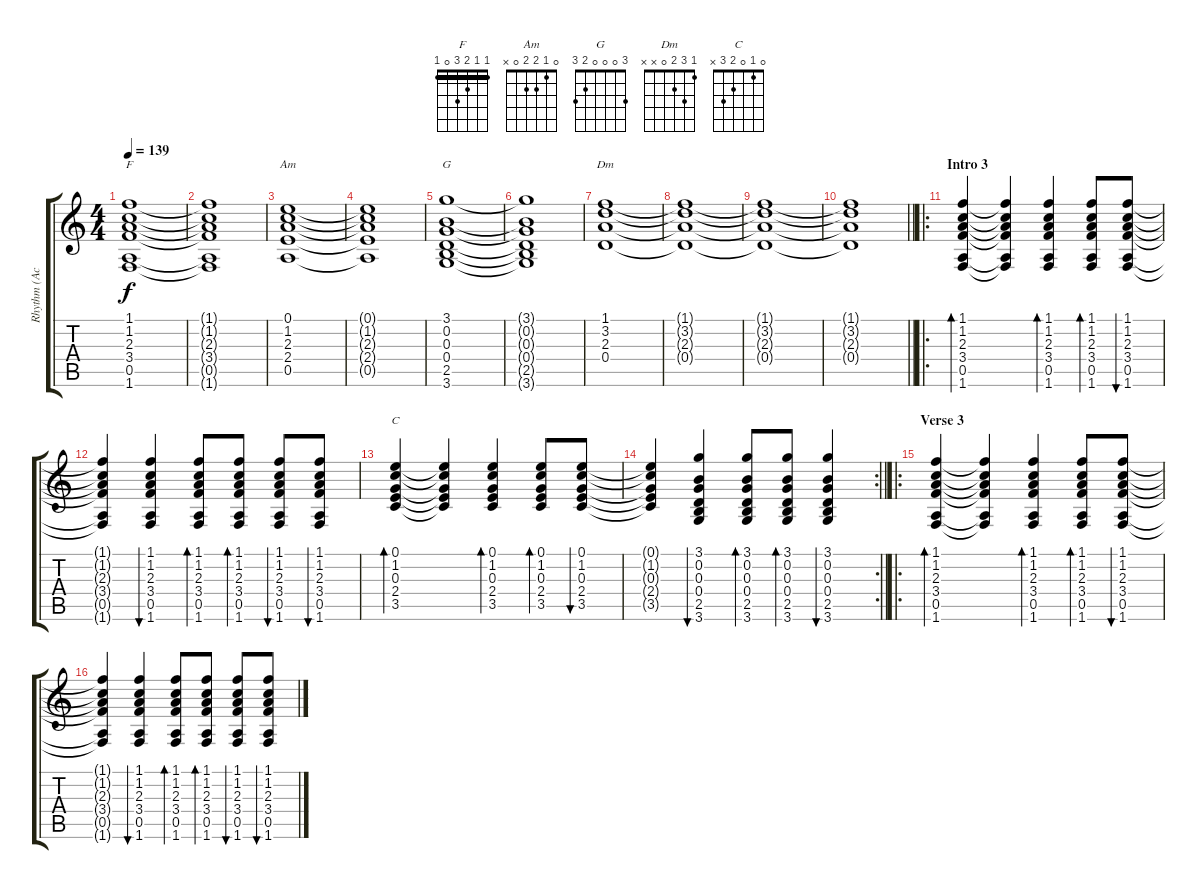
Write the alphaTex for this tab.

\track ("Rhythm (Acoustic)" "Rhythm (Ac") {instrument acousticguitarsteel}
\staff {score tabs}
\tuning (E4 B3 G3 D3 A2 E2) {hide}
\chord ("F" 1 1 2 3 0 1) {barre 1}
\chord ("Am" 0 1 2 2 0 x)
\chord ("G" 3 0 0 0 2 3)
\chord ("Dm" 1 3 2 0 x x)
\chord ("C" 0 1 0 2 3 x)
\ts (4 4)
\tempo 139
\clef g2
\ks c
(1.1 1.2 2.3 3.4 0.5 1.6).1{ch "F" dy f} |
(1.1{t} 1.2{t} 2.3{t} 3.4{t} 0.5{t} 1.6{t}).1 |
(0.1 1.2 2.3 2.4 0.5).1{ch "Am"} |
(0.1{t} 1.2{t} 2.3{t} 2.4{t} 0.5{t}).1 |
(3.1 0.2 0.3 0.4 2.5 3.6).1{ch "G"} |
(3.1{t} 0.2{t} 0.3{t} 0.4{t} 2.5{t} 3.6{t}).1 |
(1.1 3.2 2.3 0.4).1{ch "Dm"} |
(1.1{t} 3.2{t} 2.3{t} 0.4{t}).1 |
(1.1{t} 3.2{t} 2.3{t} 0.4{t}).1 |
\barLineRight lightlight
(1.1{t} 3.2{t} 2.3{t} 0.4{t}).1 |
\ro
\section ("" "Intro 3")
(1.1 1.2 2.3 3.4 0.5 1.6).4{bd 60} (1.1{t} 1.2{t} 2.3{t} 3.4{t} 0.5{t} 1.6{t}).4 (1.1 1.2 2.3 3.4 0.5 1.6).4{bd 60} (1.1 1.2 2.3 3.4 0.5 1.6).8{bd 60} (1.1 1.2 2.3 3.4 0.5 1.6).8{bu 60} |
(1.1{t} 1.2{t} 2.3{t} 3.4{t} 0.5{t} 1.6{t}).4 (1.1 1.2 2.3 3.4 0.5 1.6).4{bu 60} (1.1 1.2 2.3 3.4 0.5 1.6).8{bd 60} (1.1 1.2 2.3 3.4 0.5 1.6).8{bd 60} (1.1 1.2 2.3 3.4 0.5 1.6).8{bu 60} (1.1 1.2 2.3 3.4 0.5 1.6).8{bu 60} |
(0.1 1.2 0.3 2.4 3.5).4{bd 60 ch "C"} (0.1{t} 1.2{t} 0.3{t} 2.4{t} 3.5{t}).4 (0.1 1.2 0.3 2.4 3.5).4{bd 60} (0.1 1.2 0.3 2.4 3.5).8{bd 60} (0.1 1.2 0.3 2.4 3.5).8{bu 60} |
\rc 2
\barLineRight lightlight
(0.1{t} 1.2{t} 0.3{t} 2.4{t} 3.5{t}).4 (3.1 0.2 0.3 0.4 2.5 3.6).4{bu 60} (3.1 0.2 0.3 0.4 2.5 3.6).8{bd 60} (3.1 0.2 0.3 0.4 2.5 3.6).8{bd 60} (3.1 0.2 0.3 0.4 2.5 3.6).4{bu 60} |
\ro
\section ("" "Verse 3")
(1.1 1.2 2.3 3.4 0.5 1.6).4{bd 60} (1.1{t} 1.2{t} 2.3{t} 3.4{t} 0.5{t} 1.6{t}).4 (1.1 1.2 2.3 3.4 0.5 1.6).4{bd 60} (1.1 1.2 2.3 3.4 0.5 1.6).8{bd 60} (1.1 1.2 2.3 3.4 0.5 1.6).8{bu 60} |
(1.1{t} 1.2{t} 2.3{t} 3.4{t} 0.5{t} 1.6{t}).4 (1.1 1.2 2.3 3.4 0.5 1.6).4{bu 60} (1.1 1.2 2.3 3.4 0.5 1.6).8{bd 60} (1.1 1.2 2.3 3.4 0.5 1.6).8{bd 60} (1.1 1.2 2.3 3.4 0.5 1.6).8{bu 60} (1.1 1.2 2.3 3.4 0.5 1.6).8{bu 60}
